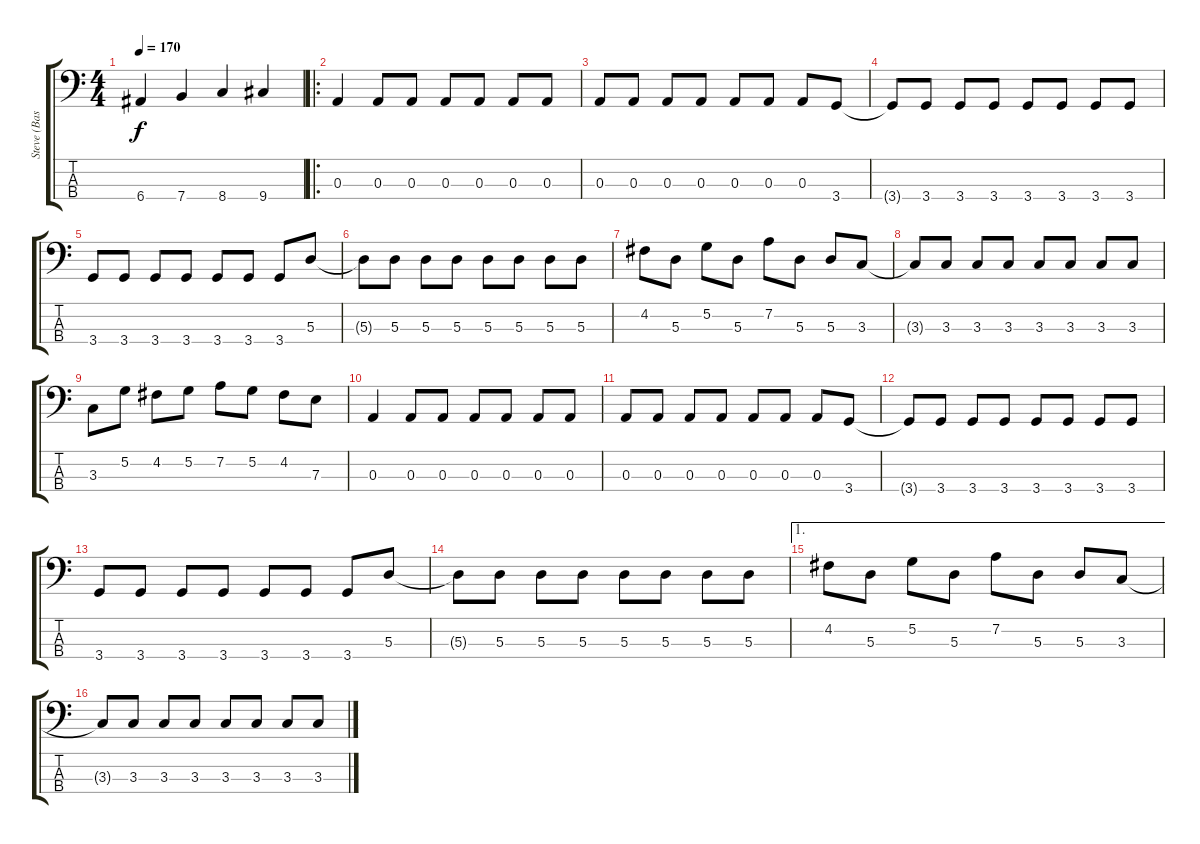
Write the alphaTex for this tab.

\track ("Steve (Bass)" "Steve (Bas") {instrument electricbasspick}
\staff {score tabs}
\tuning (G2 D2 A1 E1) {hide}
\ts (4 4)
\tempo 170
\clef f4
\ks c
6.4.4{dy f} 7.4.4 8.4.4 9.4.4 |
\ro
0.3.4 0.3.8 0.3.8 0.3.8 0.3.8 0.3.8 0.3.8 |
0.3.8 0.3.8 0.3.8 0.3.8 0.3.8 0.3.8 0.3.8 3.4.8 |
3.4{t}.8 3.4.8 3.4.8 3.4.8 3.4.8 3.4.8 3.4.8 3.4.8 |
3.4.8 3.4.8 3.4.8 3.4.8 3.4.8 3.4.8 3.4.8 5.3.8 |
5.3{t}.8 5.3.8 5.3.8 5.3.8 5.3.8 5.3.8 5.3.8 5.3.8 |
4.2.8 5.3.8 5.2.8 5.3.8 7.2.8 5.3.8 5.3.8 3.3.8 |
3.3{t}.8 3.3.8 3.3.8 3.3.8 3.3.8 3.3.8 3.3.8 3.3.8 |
3.3.8 5.2.8 4.2.8 5.2.8 7.2.8 5.2.8 4.2.8 7.3.8 |
0.3.4 0.3.8 0.3.8 0.3.8 0.3.8 0.3.8 0.3.8 |
0.3.8 0.3.8 0.3.8 0.3.8 0.3.8 0.3.8 0.3.8 3.4.8 |
3.4{t}.8 3.4.8 3.4.8 3.4.8 3.4.8 3.4.8 3.4.8 3.4.8 |
3.4.8 3.4.8 3.4.8 3.4.8 3.4.8 3.4.8 3.4.8 5.3.8 |
5.3{t}.8 5.3.8 5.3.8 5.3.8 5.3.8 5.3.8 5.3.8 5.3.8 |
\ae 1
4.2.8 5.3.8 5.2.8 5.3.8 7.2.8 5.3.8 5.3.8 3.3.8 |
3.3{t}.8 3.3.8 3.3.8 3.3.8 3.3.8 3.3.8 3.3.8 3.3.8
